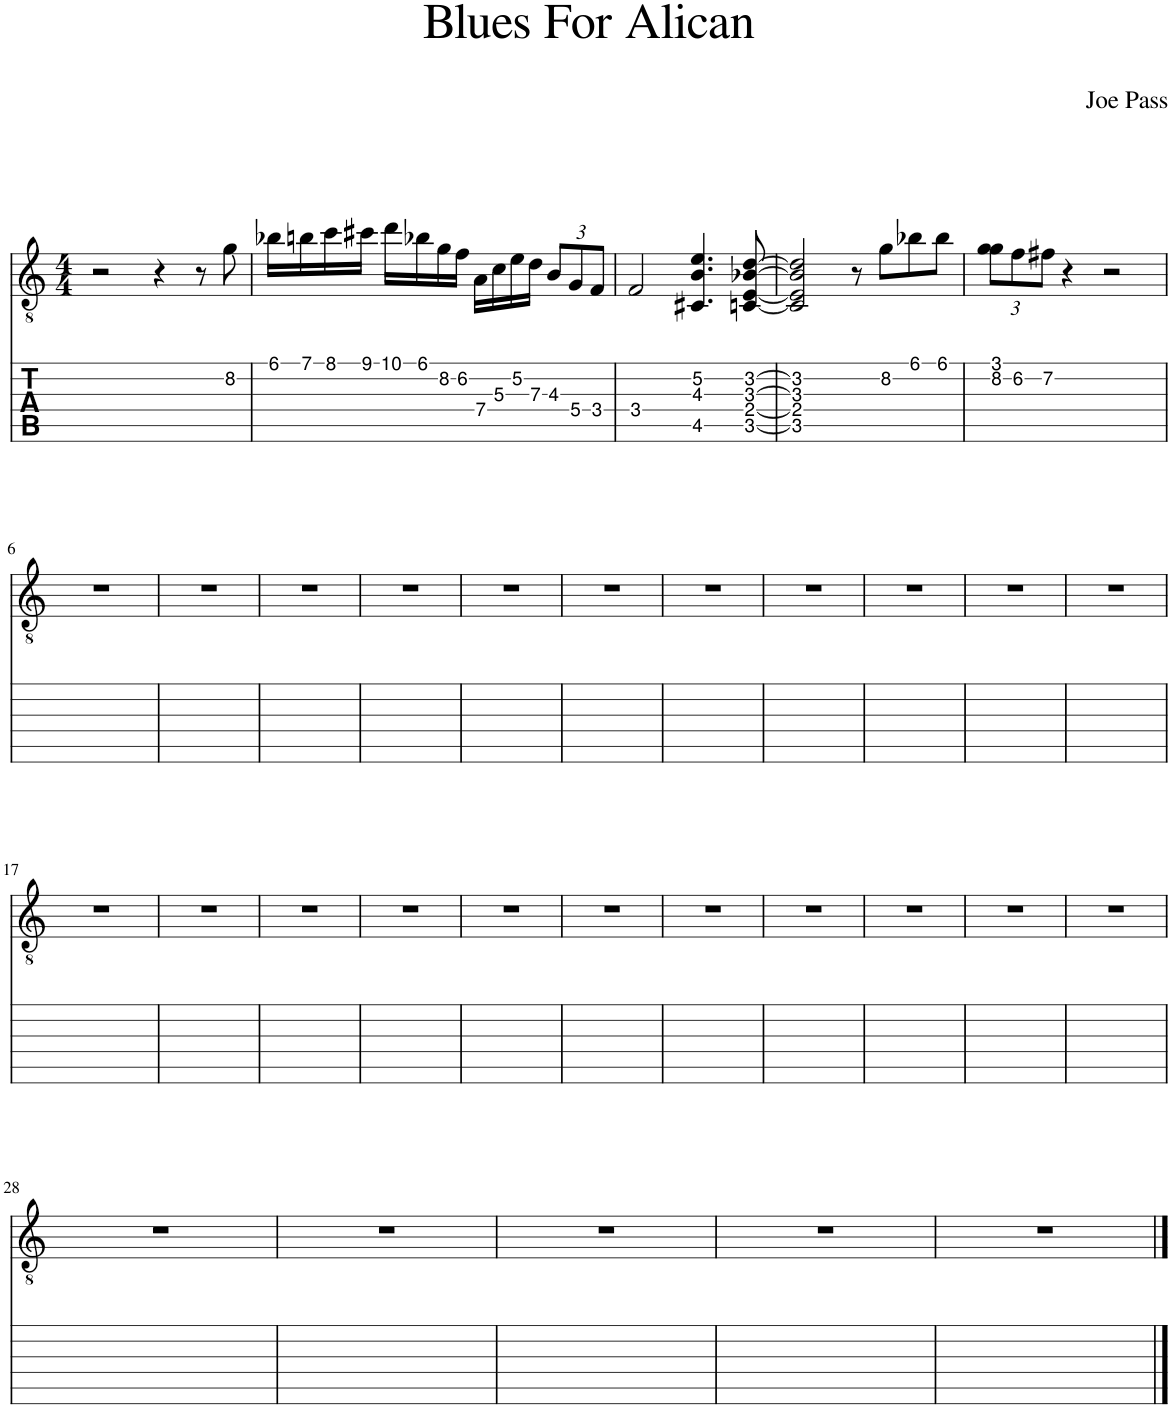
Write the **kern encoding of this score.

**kern	**kern
*part1	*part1
*staff2	*staff1
*I"Guitar	*
*I'Guit.	*
*stria6	*
*	*clefGv2
*k[]	*k[]
*M4/4	*M4/4
=1	=1
2r	2r
4r	4r
8r	8r
8g	8g\
=2	=2
16b-LL	16b-X\LL
16bJ	16bn\
16ccL	16cc\
16cc#JJ	16cc#X\JJ
16ddLL	16dd\LL
16b-J	16b-X\
16gL	16g\
16fJJ	16f\JJ
16ALL	16A\LL
16cJ	16c\
16eL	16e\
16dJJ	16d\JJ
*Xbrackettup	*Xbrackettup
12BL	12B/L
12G	12G/
12FJ	12F/J
=3	=3
2F	2F/
4.C# 4.B 4.e	4.C#X/ 4.B/ 4.e/
[8C [8E [8B- [8d	[8Cn/ [8E/ [8B-X/ [8d/
=4	=4
2C] 2E] 2B-] 2d]	2C/] 2E/] 2B-/] 2d/]
8r	8r
8g	8g\L
8b-L	8b-X\
8b-J	8b-\J
=5	=5
12g\ 12g\L	12g\ 12g\L
12f	12f\
12f#J	12f#X\J
4r	4r
2r	2r
!!LO:LB:g=z
=6	=6
1r	1r
=7	=7
1r	1r
=8	=8
1r	1r
=9	=9
1r	1r
=10	=10
1r	1r
=11	=11
1r	1r
=12	=12
1r	1r
=13	=13
1r	1r
=14	=14
1r	1r
=15	=15
1r	1r
=16	=16
1r	1r
!!LO:LB:g=z
=17	=17
1r	1r
=18	=18
1r	1r
=19	=19
1r	1r
=20	=20
1r	1r
=21	=21
1r	1r
=22	=22
1r	1r
=23	=23
1r	1r
=24	=24
1r	1r
=25	=25
1r	1r
=26	=26
1r	1r
=27	=27
1r	1r
!!LO:LB:g=z
=28	=28
1r	1r
=29	=29
1r	1r
=30	=30
1r	1r
=31	=31
1r	1r
=32	=32
1r	1r
==	==
*-	*-
